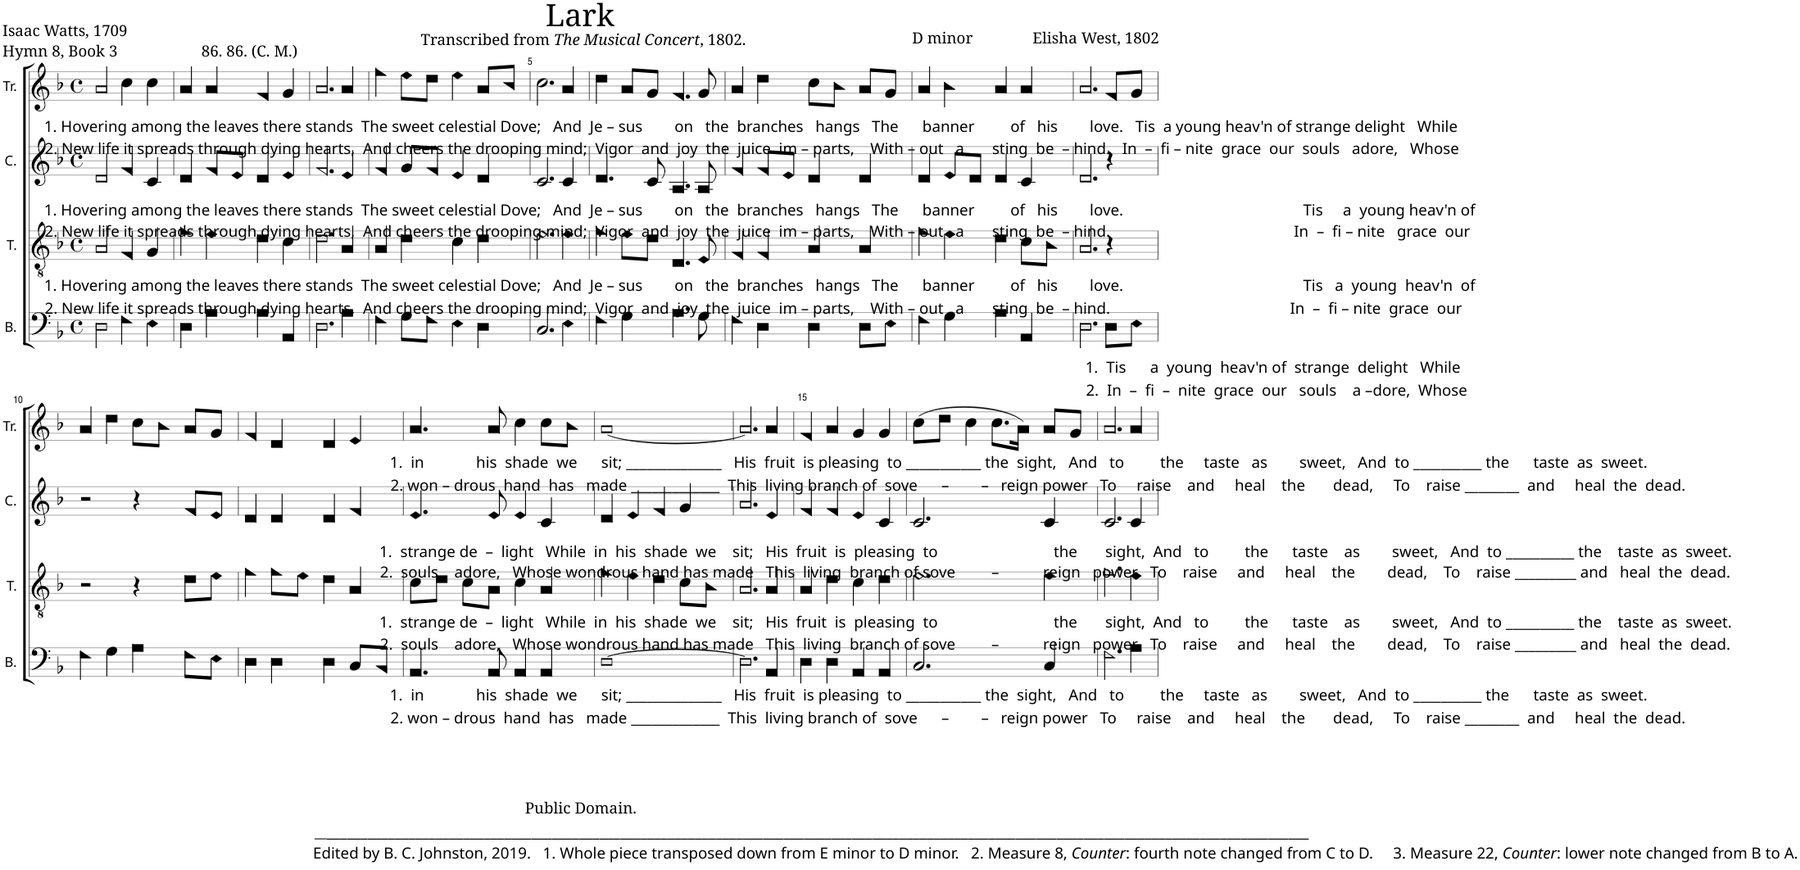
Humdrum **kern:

**kern	**kern	**kern	**kern
*part4	*part3	*part2	*part1
*staff4	*staff3	*staff2	*staff1
*I"B.	*I"T.	*I"C.	*I"Tr.
*I'B.	*I'T.	*I'C.	*I'Tr.
*clefF4	*clefGv2	*clefG2	*clefG2
*k[b-]	*k[b-]	*k[b-]	*k[b-]
*M4/4	*M4/4	*M4/4	*M4/4
*met(c)	*met(c)	*met(c)	*met(c)
=1	=1	=1	=1
!	!	!	!LO:TX:b:t=1. Hovering among the leaves there stands  The sweet celestial Dove;   And  Je – sus        on   the  branches   hangs   The      banner         of   his        love.   Tis  a young heav'n of strange delight   While
!	!	!	!LO:TX:b:t=2. New life it spreads through dying hearts,  And cheers the drooping mind;  Vigor  and  joy  the  juice  im – parts,    With – out   a       sting  be  – hind.   In  –  fi – nite  grace  our  souls   adore,   Whose
!	!	!LO:TX:b:t=1. Hovering among the leaves there stands  The sweet celestial Dove;   And  Je – sus        on   the  branches   hangs   The      banner         of   his        love.                                             Tis     a  young heav'n of	!
!	!	!LO:TX:b:t=2. New life it spreads through dying hearts,  And cheers the drooping mind;  Vigor  and  joy  the  juice  im – parts,    With – out   a       sting  be  – hind.                                              In  –  fi – nite   grace  our	!
!	!LO:TX:b:t=1. Hovering among the leaves there stands  The sweet celestial Dove;   And  Je – sus        on   the  branches   hangs   The      banner         of   his        love.                                             Tis   a  young  heav'n  of	!	!
!	!LO:TX:b:t=2. New life it spreads through dying hearts,  And cheers the drooping mind;  Vigor  and  joy  the  juice  im – parts,    With – out   a       sting  be  – hind.                                             In  –  fi – nite  grace  our	!	!
2D!\	2A!/	2d!/	2a!/
4F!\	4F!/	4f!/	4cc!\
4E!\	4G!/	4c!/	4cc!\
=2	=2	=2	=2
4D!\	4f!\	4d!/	4a!/
4A!\	4e!\	8f!/L	4a!/
.	.	8e!/J	.
4A!\	4d!\	4d!/	4f!/
4AA!/	4c!\	4e!/	4g!/
=3	=3	=3	=3
2.D!\	2.d!\	2.f!/	2.a!/
4A!\	4A!/	4e!/	4a!/
=4	=4	=4	=4
4F!\	4A!/	4f!/	4ff!\
8G!\L	4d!\	8g!/L	8ee!\L
8F!\J	.	8f!/J	8dd!\J
4E!\	4c!\	4e!/	4ee!\
4D!\	4d!\	4d!/	8a!/L
.	.	.	8b-!/J
=5	=5	=5	=5
2.C!/	2.e!\	2.c!/	2.cc!\
4E!\	4e!\	4c!/	4a!/
=6	=6	=6	=6
4F!\	4f!\	4.d!/	4dd!\
4G!\	8e!\L	.	8a!/L
.	8d!\J	8c!/	8g!/J
4.A!\	4.D!/	4.A!/	4.f!/
8G!\	8E!/	8A!/	8g!/
=7	=7	=7	=7
4F!\	4F!/	4f!/	4a!/
4D!\	4F!/	8f!/L	4dd!\
.	.	8e!/J	.
4D!\	4A!/	4d!/	8cc!\L
.	.	.	8b-!\J
8D!\L	4A!/	4d!/	8a!/L
8E!\J	.	.	8g!/J
=8	=8	=8	=8
4F!\	4f!\	4d!/	4a!/
4G!\	4e!\	8e!/L	4b-!\
.	.	8d!/J	.
4A!\	4d!\	4d!/	4a!/
4AA!/	8c!\L	4c!/	4a!/
.	8B-!\J	.	.
=9	=9	=9	=9
2.D!\	2.A!/	2.d!/	2.a!/
!LO:TX:b:t=1.  Tis      a  young  heav'n of  strange  delight   While	!	!	!
!LO:TX:b:t=2.  In  –  fi  –  nite  grace  our   souls    a –dore,  Whose	!	!	!
8D!\L	4r	4r	8f!/L
8E!\J	.	.	8g!/J
!!LO:LB:g=z
=10	=10	=10	=10
4F!\	2r	2r	4a!/
4G!\	.	.	4dd!\
4A!\	4r	4r	8cc!\L
.	.	.	8b-!\J
8F!\L	8d!\L	8f!/L	8a!/L
8E!\J	8e!\J	8e!/J	8g!/J
=11	=11	=11	=11
4D!\	4f!\	4d!/	4f!/
4D!\	8f!\L	4d!/	4d!/
.	8e!\J	.	.
4D!\	4d!\	4d!/	4d!/
8C!/L	4A!/	4f!/	4e!/
8BB-!/J	.	.	.
=12	=12	=12	=12
!	!	!	!LO:TX:b:t=1.  in             his  shade  we      sit; ______________   His  fruit  is pleasing  to ___________ the  sight,   And   to         the     taste   as        sweet,   And  to __________ the      taste  as  sweet.
!	!	!	!LO:TX:b:t=2. won – drous  hand  has   made _____________  This  living branch of  sove      –        –   reign power   To     raise    and     heal    the       dead,     To    raise ________  and     heal  the  dead.
!	!	!LO:TX:b:t=1.  strange de  –  light   While  in  his  shade  we    sit;   His  fruit  is  pleasing  to                             the       sight,  And   to         the      taste    as        sweet,   And  to __________ the    taste  as  sweet.	!
!	!	!LO:TX:b:t=2.  souls    adore,   Whose wondrous hand has made   This  living  branch of sove         –           reign   power   To    raise     and     heal    the        dead,    To    raise _________ and   heal  the  dead.	!
!	!LO:TX:b:t=__	!	!
!	!LO:TX:b:t=________________________________________________________________________________________________________________________________________________	!	!
!	!LO:TX:b:t=Edited by B. C. Johnston, 2019.   1. Whole piece transposed down from E minor to D minor.   2. Measure 8,	!	!
!	!LO:TX:b:i:t=Counter	!	!
!	!LO:TX:b:t=&colon; fourth note changed from C to D.     3. Measure 22,	!	!
!	!LO:TX:b:i:t=Counter	!	!
!	!LO:TX:b:t=&colon; lower note changed from B to A.	!	!
!	!LO:TX:b:t=1.  strange de  –  light   While  in  his  shade  we    sit;   His  fruit  is  pleasing  to                             the       sight,  And   to         the      taste    as        sweet,   And  to __________ the    taste  as  sweet.	!	!
!	!LO:TX:b:t=2.  souls    adore,   Whose wondrous hand has made   This  living  branch of sove         –           reign   power   To    raise     and     heal    the        dead,    To    raise _________ and   heal  the  dead.	!	!
!LO:TX:b:t=2. won – drous  hand  has   made _____________  This  living branch of  sove      –        –   reign power   To     raise    and     heal    the       dead,     To    raise ________  and     heal  the  dead.	!	!	!
!LO:TX:b:t=1.  in             his  shade  we      sit; ______________   His  fruit  is pleasing  to ___________ the  sight,   And   to         the     taste   as        sweet,   And  to __________ the      taste  as  sweet.	!	!	!
4.AA!/	8c!\L	4.e!/	4.a!/
.	8d!\J	.	.
.	8c!\L	.	.
8AA!/	8A!\J	8e!/	8a!/
4AA!/	4c!\	4e!/	4cc!\
4AA!/	4A!/	4c!/	8cc!\L
.	.	.	8b-!\J
=13	=13	=13	=13
[1D!	4f!\	4d!/	[1a!
.	4e!\	4e!/	.
.	4d!\	4f!/	.
.	8c!\L	4g!/	.
.	8B-!\J	.	.
=14	=14	=14	=14
2.D!\]	2.A!/	2.a!/	2.a!/]
4AA!/	4A!/	4e!/	4a!/
=15	=15	=15	=15
4D!\	4A!/	4f!/	4f!/
4D!\	4d!\	4f!/	4a!/
4AA!/	4c!\	4e!/	4g!/
4AA!/	4d!\	4c!/	4g!/
=16	=16	=16	=16
2.C!/	2.e!\	2.c!/	(8cc!\L
.	.	.	8dd!\J
.	.	.	4cc!\
.	.	.	8.cc!\L
.	.	.	16a!\Jk)
4C!/	4e!\	4c!/	8a!/L
.	.	.	8g!/J
=17	=17	=17	=17
2.F!\	2.f!\	2.c!/	2.a!/
4A!\	4e!\	4c!/	4a!/
=	=	=	=
*-	*-	*-	*-
